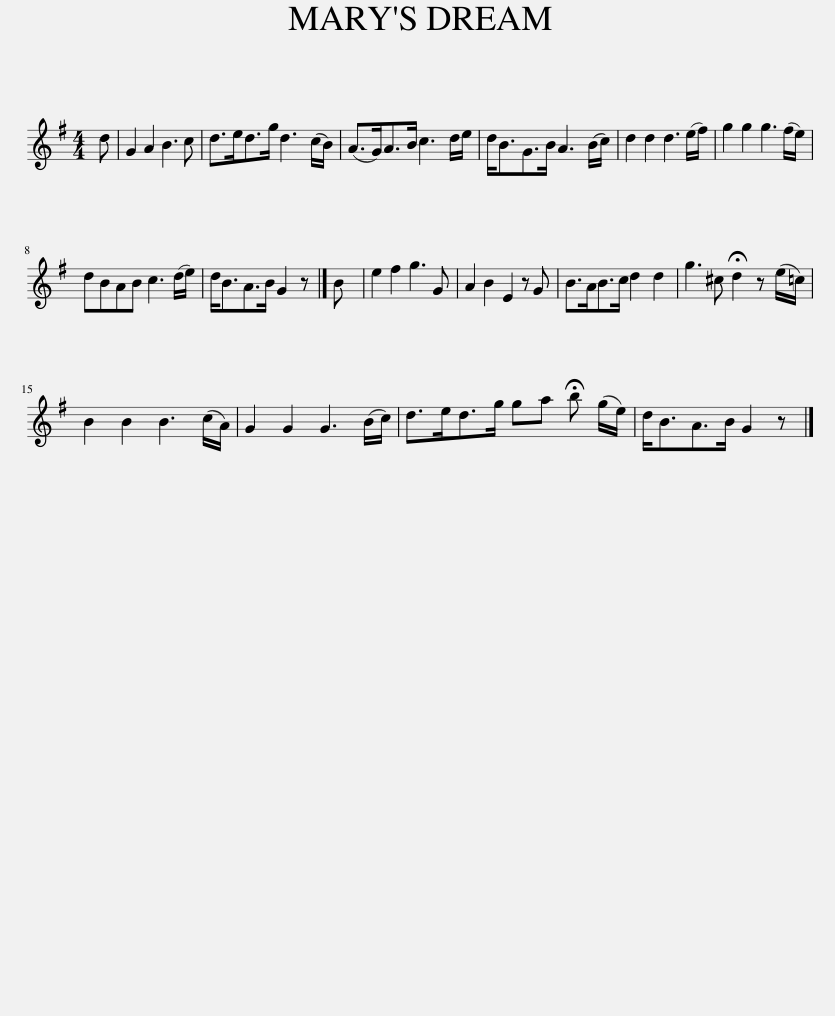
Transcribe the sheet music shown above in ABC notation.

X:1
L:1/8
M:4/4
I:linebreak $
K:G
V:1 treble
V:1
 d | G2 A2 B3 c | d>ed>g d3 (c/B/) | (A>G)A>B c3 d/e/ | d<BG>B A3 (B/c/) | %5
 d2 d2 d3 (e/f/) | g2 g2 g3 (f/e/) |$ dBAB c3 (d/e/) | d<BA>B G2 z |] B | %10
 e2 f2 g3 G | A2 B2 E2 z G | B>AB>c d2 d2 | g3 ^c !fermata!d2 z (e/=c/) |$ B2 B2 B3 (c/A/) | %15
 G2 G2 G3 (B/c/) | d>ed>g ga !fermata!b (g/e/) | d<BA>B G2 z |] %18
